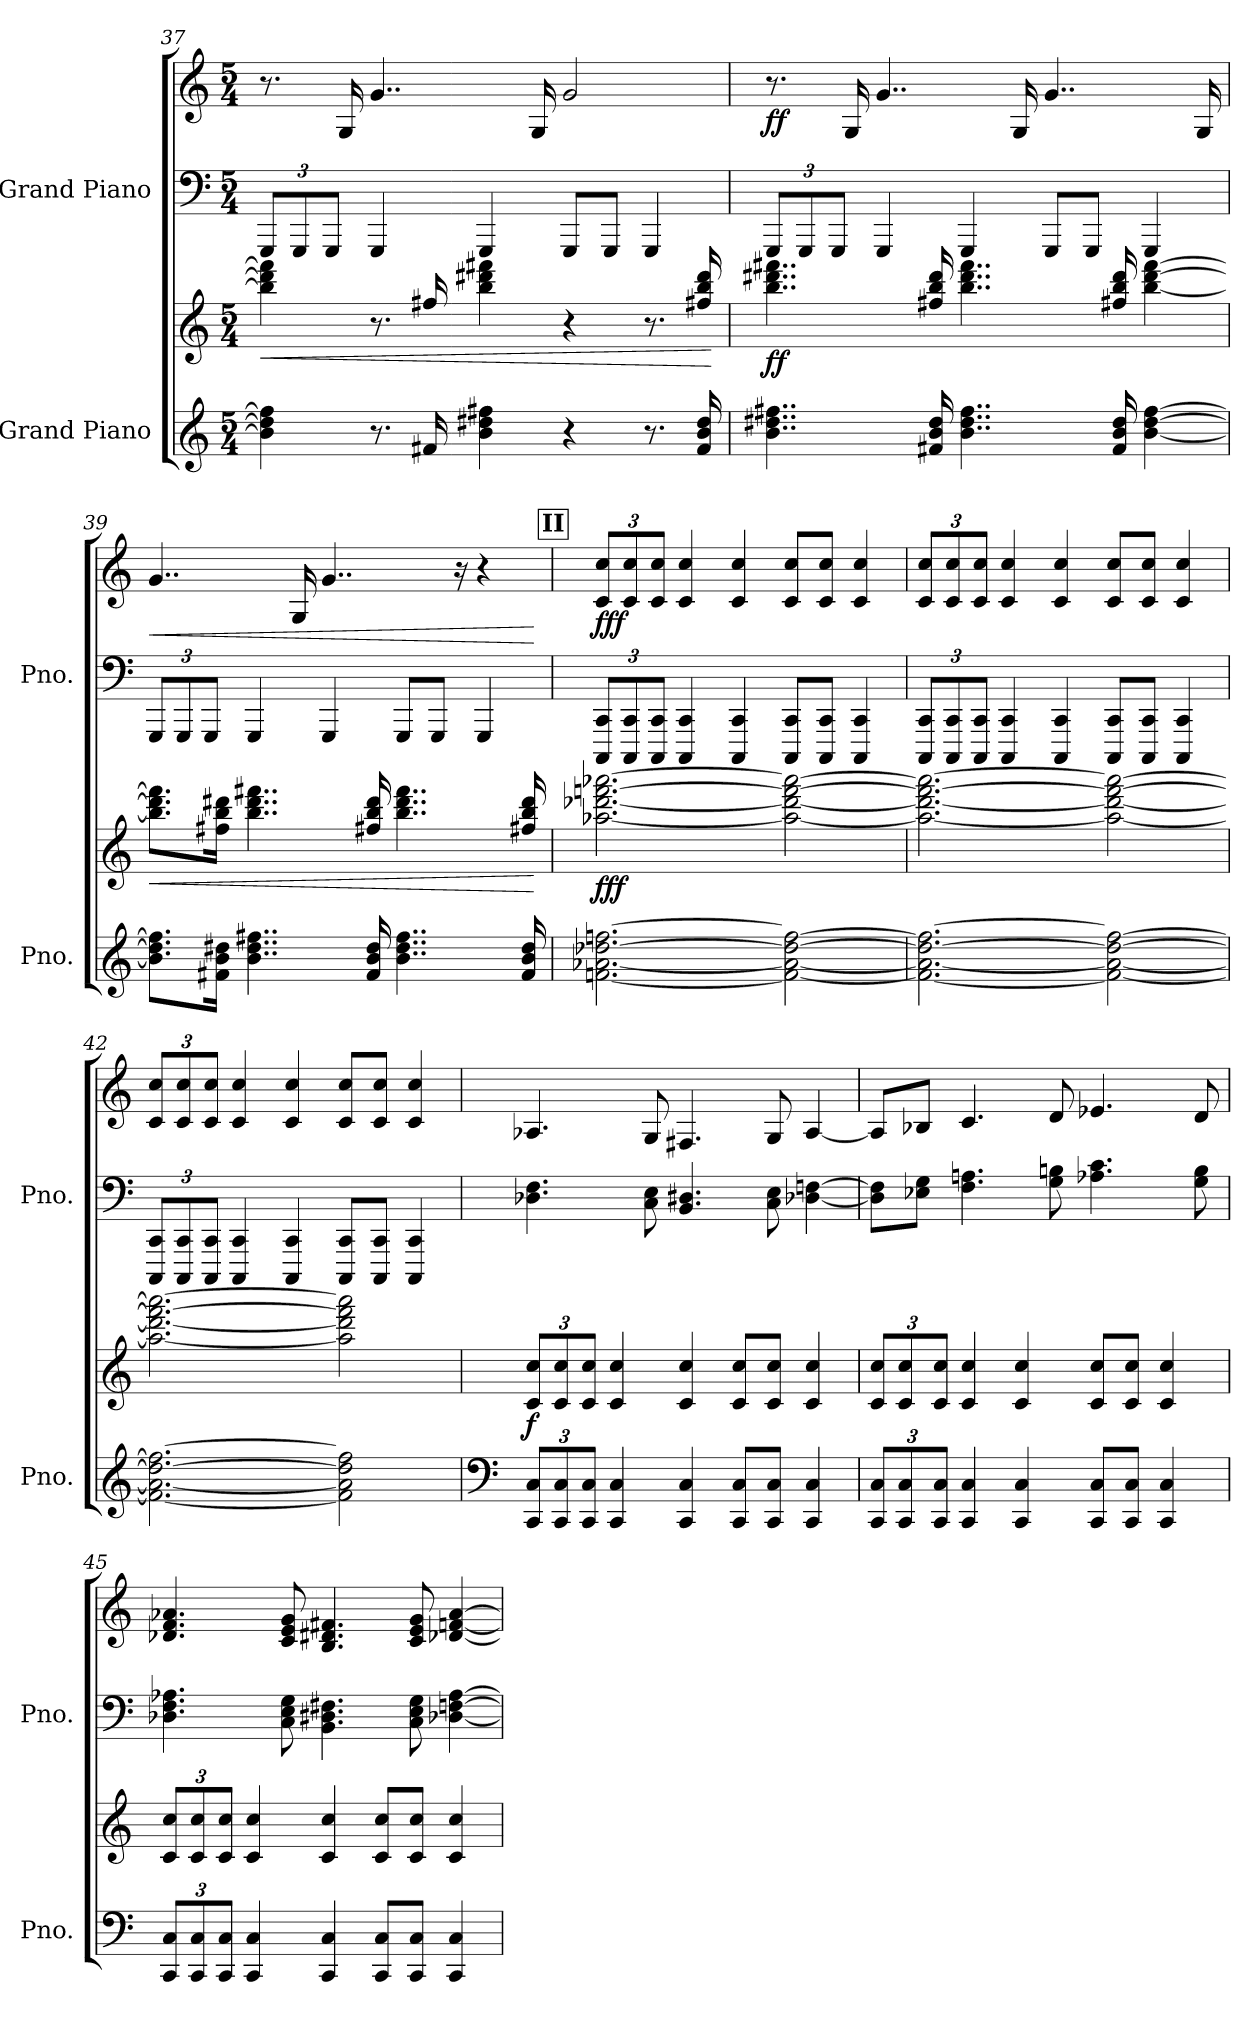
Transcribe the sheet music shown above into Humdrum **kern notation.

**kern	**kern	**dynam	**kern	**kern	**dynam
*part2	*part2	*part2	*part1	*part1	*part1
*staff4	*staff3	*staff3/4	*staff2	*staff1	*staff1/2
*I"Grand Piano	*	*	*I"Grand Piano	*	*
*I'Pno.	*	*	*I'Pno.	*	*
*clefG2	*clefG2	*	*clefF4	*clefG2	*
*k[]	*k[]	*	*k[]	*k[]	*
*M5/4	*M5/4	*	*M5/4	*M5/4	*
=37	=37	=37	=37	=37	=37
!	!	!LO:HP:b	!	!	!
*	*	*	*Xbrackettup	*	*
4b\] 4dd#\] 4ff#\]	4bb\] 4ddd#\] 4fff#\]	<	12GGG/L	8.r	.
.	.	.	12GGG/	.	.
.	.	.	12GGG/J	.	.
.	.	.	.	16G/	.
8.r	8.r	.	4GGG/	4..g/	.
16f#X/	16ff#X/	.	.	.	.
4b\ 4dd#X\ 4ff#X\	4bb\ 4ddd#X\ 4fff#X\	.	4GGG/	.	.
.	.	.	.	16G/	.
4r	4r	.	8GGG/L	2g/	.
.	.	.	8GGG/J	.	.
8.r	8.r	.	4GGG/	.	.
16f#/ 16b/ 16dd#/	16ff#X/ 16bb/ 16ddd#/	.	.	.	.
.	.	[	.	.	.
!!LO:LB:g=z
=38	=38	=38	=38	=38	=38
!	!	!LO:DY:b	!	!	!LO:DY:b
4..b\ 4..dd#X\ 4..ff#X\	4..bb\ 4..ddd#X\ 4..fff#X\	ff	12GGG/L	8.r	ff
.	.	.	12GGG/	.	.
.	.	.	12GGG/J	.	.
.	.	.	.	16G/	.
.	.	.	4GGG/	4..g/	.
16f#X/ 16b/ 16dd#/	16ff#X/ 16bb/ 16ddd#/	.	.	.	.
4..b\ 4..dd#\ 4..ff#\	4..bb\ 4..ddd#\ 4..fff#\	.	4GGG/	.	.
.	.	.	.	16G/	.
.	.	.	8GGG/L	4..g/	.
.	.	.	8GGG/J	.	.
16f#/ 16b/ 16dd#/	16ff#X/ 16bb/ 16ddd#/	.	.	.	.
[4b\ [4dd#\ [4ff#\	[4bb\ [4ddd#\ [4fff#\	.	4GGG/	.	.
.	.	.	.	16G/	.
=39	=39	=39	=39	=39	=39
!	!	!LO:HP:b	!	!	!LO:HP:b
8.b\] 8.dd#\] 8.ff#\]L	8.bb\] 8.ddd#\] 8.fff#\]L	<	12GGG/L	4..g/	<
.	.	.	12GGG/	.	.
.	.	.	12GGG/J	.	.
16f#X\ 16b\ 16dd#X\Jk	16ff#X\ 16bb\ 16ddd#X\Jk	.	.	.	.
4..b\ 4..dd#\ 4..ff#X\	4..bb\ 4..ddd#\ 4..fff#X\	.	4GGG/	.	.
.	.	.	.	16G/	.
.	.	.	4GGG/	4..g/	.
16f#/ 16b/ 16dd#/	16ff#X/ 16bb/ 16ddd#/	.	.	.	.
4..b\ 4..dd#\ 4..ff#\	4..bb\ 4..ddd#\ 4..fff#\	.	8GGG/L	.	.
.	.	.	8GGG/J	.	.
.	.	.	.	16r	.
.	.	.	4GGG/	4r	.
16f#/ 16b/ 16dd#/	16ff#X/ 16bb/ 16ddd#/	.	.	.	.
.	.	[	.	.	[
!!LO:REH:place=s1:a:B:fs=14:t=II
=40	=40	=40	=40	=40	=40
*	*	*	*	*Xbrackettup	*
!	!	!LO:DY:b	!	!	!LO:DY:b
[2.fn\ [2.a-X\ [2.dd-X\ [2.ffn\	[2.aa-X\ [2.ddd-X\ [2.fffn\ [2.aaa-X\	fff	12CCC/ 12CC/L	12c/ 12cc/L	fff
.	.	.	12CCC/ 12CC/	12c/ 12cc/	.
.	.	.	12CCC/ 12CC/J	12c/ 12cc/J	.
.	.	.	4CCC/ 4CC/	4c/ 4cc/	.
.	.	.	4CCC/ 4CC/	4c/ 4cc/	.
2f\_ 2a-\_ 2dd-\_ 2ff\_	2aa-\_ 2ddd-\_ 2fff\_ 2aaa-\_	.	8CCC/ 8CC/L	8c/ 8cc/L	.
.	.	.	8CCC/ 8CC/J	8c/ 8cc/J	.
.	.	.	4CCC/ 4CC/	4c/ 4cc/	.
=41	=41	=41	=41	=41	=41
2.fn\_ 2.a-\_ 2.dd-\_ 2.ffn\_	2.aa-\_ 2.ddd-\_ 2.fffn\_ 2.aaa-\_	.	12CCC/ 12CC/L	12c/ 12cc/L	.
.	.	.	12CCC/ 12CC/	12c/ 12cc/	.
.	.	.	12CCC/ 12CC/J	12c/ 12cc/J	.
.	.	.	4CCC/ 4CC/	4c/ 4cc/	.
.	.	.	4CCC/ 4CC/	4c/ 4cc/	.
2f\_ 2a-\_ 2dd-\_ 2ff\_	2aa-\_ 2ddd-\_ 2fff\_ 2aaa-\_	.	8CCC/ 8CC/L	8c/ 8cc/L	.
.	.	.	8CCC/ 8CC/J	8c/ 8cc/J	.
.	.	.	4CCC/ 4CC/	4c/ 4cc/	.
=42	=42	=42	=42	=42	=42
2.fn\_ 2.a-\_ 2.dd-\_ 2.ffn\_	2.aa-\_ 2.ddd-\_ 2.fffn\_ 2.aaa-\_	.	12CCC/ 12CC/L	12c/ 12cc/L	.
.	.	.	12CCC/ 12CC/	12c/ 12cc/	.
.	.	.	12CCC/ 12CC/J	12c/ 12cc/J	.
.	.	.	4CCC/ 4CC/	4c/ 4cc/	.
.	.	.	4CCC/ 4CC/	4c/ 4cc/	.
2f\] 2a-\] 2dd-\] 2ff\]	2aa-\] 2ddd-\] 2fff\] 2aaa-\]	.	8CCC/ 8CC/L	8c/ 8cc/L	.
.	.	.	8CCC/ 8CC/J	8c/ 8cc/J	.
.	.	.	4CCC/ 4CC/	4c/ 4cc/	.
!!LO:LB:g=z
=43	=43	=43	=43	=43	=43
*clefF4	*	*	*	*	*
*Xbrackettup	*Xbrackettup	*	*	*	*
!	!	!LO:DY:b	!	!	!
12CC/ 12C/L	12c/ 12cc/L	f	4.D-X\ 4.F\	4.A-X/	.
12CC/ 12C/	12c/ 12cc/	.	.	.	.
12CC/ 12C/J	12c/ 12cc/J	.	.	.	.
4CC/ 4C/	4c/ 4cc/	.	.	.	.
.	.	.	8C\ 8E\	8G/	.
4CC/ 4C/	4c/ 4cc/	.	4.BB/ 4.D#X/	4.F#X/	.
8CC/ 8C/L	8c/ 8cc/L	.	.	.	.
8CC/ 8C/J	8c/ 8cc/J	.	8C\ 8E\	8G/	.
4CC/ 4C/	4c/ 4cc/	.	[4D-X\ [4Fn\	[4A-/	.
=44	=44	=44	=44	=44	=44
12CC/ 12C/L	12c/ 12cc/L	.	8D-]\ 8F]\L	8A-/L]	.
12CC/ 12C/	12c/ 12cc/	.	.	.	.
.	.	.	8E-X\ 8G\J	8B-X/J	.
12CC/ 12C/J	12c/ 12cc/J	.	.	.	.
4CC/ 4C/	4c/ 4cc/	.	4.F\ 4.An\	4.c/	.
4CC/ 4C/	4c/ 4cc/	.	.	.	.
.	.	.	8G\ 8Bn\	8d/	.
8CC/ 8C/L	8c/ 8cc/L	.	4.A-X\ 4.c\	4.e-X/	.
8CC/ 8C/J	8c/ 8cc/J	.	.	.	.
4CC/ 4C/	4c/ 4cc/	.	.	.	.
.	.	.	8G\ 8B\	8d/	.
=45	=45	=45	=45	=45	=45
12CC/ 12C/L	12c/ 12cc/L	.	4.D-X\ 4.F\ 4.A-X\	4.d-X/ 4.f/ 4.a-X/	.
12CC/ 12C/	12c/ 12cc/	.	.	.	.
12CC/ 12C/J	12c/ 12cc/J	.	.	.	.
4CC/ 4C/	4c/ 4cc/	.	.	.	.
.	.	.	8C\ 8E\ 8G\	8c/ 8e/ 8g/	.
4CC/ 4C/	4c/ 4cc/	.	4.BB\ 4.D#X\ 4.F#X\	4.B/ 4.d#X/ 4.f#X/	.
8CC/ 8C/L	8c/ 8cc/L	.	.	.	.
8CC/ 8C/J	8c/ 8cc/J	.	8C\ 8E\ 8G\	8c/ 8e/ 8g/	.
4CC/ 4C/	4c/ 4cc/	.	[4D-X\ [4Fn\ [4A-\	[4d-X/ [4fn/ [4a-/	.
=	=	=	=	=	=
*-	*-	*-	*-	*-	*-
